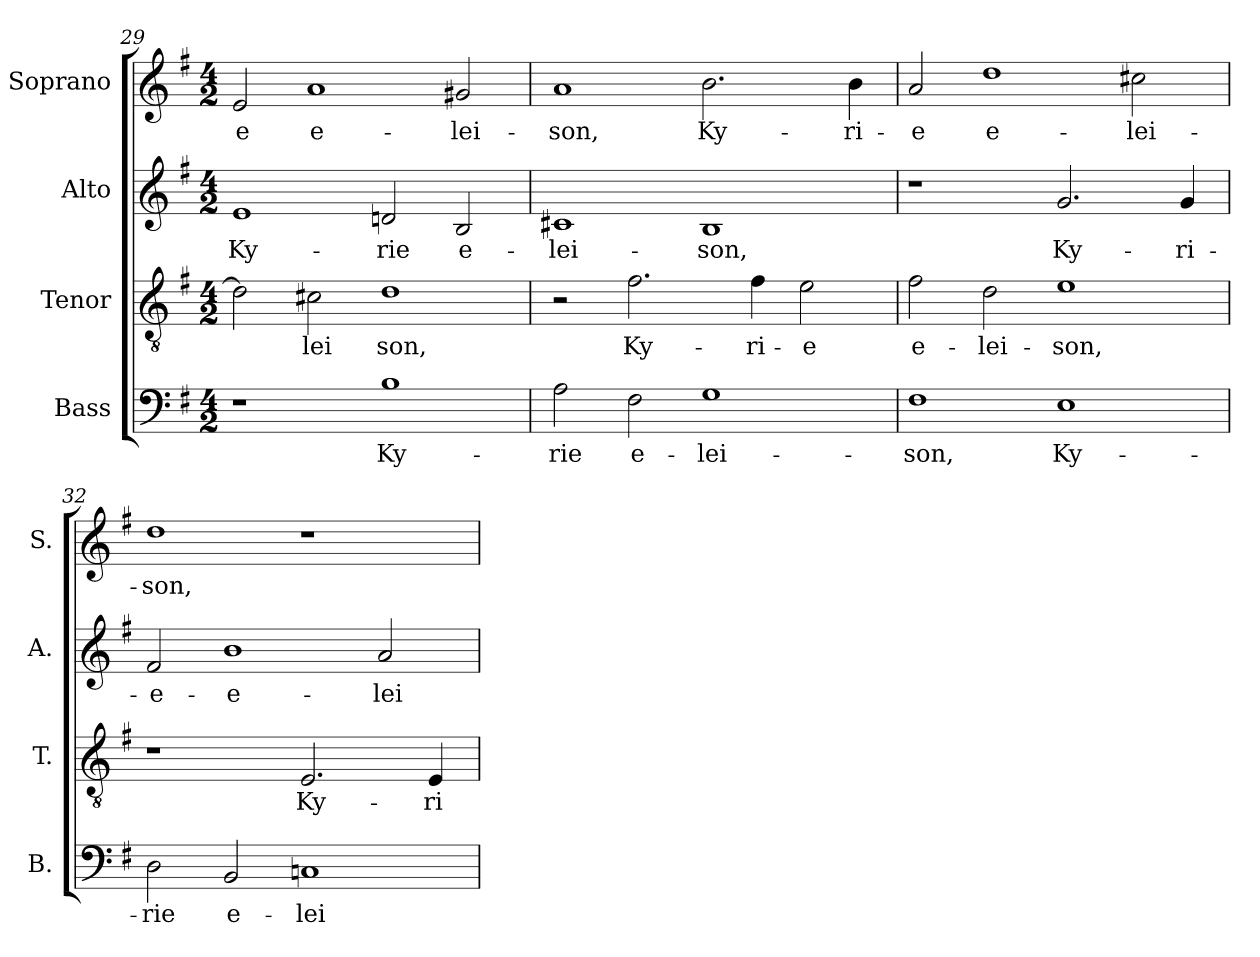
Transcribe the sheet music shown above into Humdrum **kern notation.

**kern	**text	**kern	**text	**kern	**text	**kern	**text
*part4	*part4	*part3	*part3	*part2	*part2	*part1	*part1
*staff4	*staff4	*staff3	*staff3	*staff2	*staff2	*staff1	*staff1
*I"Bass	*	*I"Tenor	*	*I"Alto	*	*I"Soprano	*
*I'B.	*	*I'T.	*	*I'A.	*	*I'S.	*
*clefF4	*	*clefGv2	*	*clefG2	*	*clefG2	*
*	*	*ITrd7c12	*	*	*	*	*
*k[f#]	*	*k[f#]	*	*k[f#]	*	*k[f#]	*
*G:	*	*G:	*	*G:	*	*G:	*
*M4/2	*	*M4/2	*	*M4/2	*	*M4/2	*
=29	=29	=29	=29	=29	=29	=29	=29
!	!	!	!	!	!LO:LY:b:color=#000000	!	!
!	!	!	!	!	!	!	!LO:LY:b:color=#000000
1r	.	2Di\]	.	1ei	Ky-	2ei/	-e
!	!	!	!LO:LY:b:color=#000000	!	!	!	!
!	!	!	!	!	!	!	!LO:LY:b:color=#000000
.	.	2C#Xi\	-lei	.	.	1ai	e-
!	!LO:LY:b:color=#000000	!	!	!	!	!	!
!	!	!	!LO:LY:b:color=#000000	!	!	!	!
!	!	!	!	!	!LO:LY:b:color=#000000	!	!
1Bi	Ky-	1Di	son,	2dni/	-rie	.	.
!	!	!	!	!	!LO:LY:b:color=#000000	!	!
!	!	!	!	!	!	!	!LO:LY:b:color=#000000
.	.	.	.	2Bi/	e-	2g#Xi/	-lei-
=30	=30	=30	=30	=30	=30	=30	=30
!	!LO:LY:b:color=#000000	!	!	!	!	!	!
!	!	!	!	!	!LO:LY:b:color=#000000	!	!
!	!	!	!	!	!	!	!LO:LY:b:color=#000000
2Ai\	-rie	2r	.	1c#Xi	-lei-	1ai	-son,
!	!LO:LY:b:color=#000000	!	!	!	!	!	!
!	!	!	!LO:LY:b:color=#000000	!	!	!	!
2F#i\	e-	2.F#i\	Ky-	.	.	.	.
!	!LO:LY:b:color=#000000	!	!	!	!	!	!
!	!	!	!	!	!LO:LY:b:color=#000000	!	!
!	!	!	!	!	!	!	!LO:LY:b:color=#000000
1Gi	-lei-	.	.	1Bi	-son,	2.bi\	Ky-
!	!	!	!LO:LY:b:color=#000000	!	!	!	!
.	.	4F#i\	-ri-	.	.	.	.
!	!	!	!LO:LY:b:color=#000000	!	!	!	!
.	.	2Ei\	-e	.	.	.	.
!	!	!	!	!	!	!	!LO:LY:b:color=#000000
.	.	.	.	.	.	4bi\	-ri-
!!LO:LB:g=z
=31	=31	=31	=31	=31	=31	=31	=31
!	!LO:LY:b:color=#000000	!	!	!	!	!	!
!	!	!	!LO:LY:b:color=#000000	!	!	!	!
!	!	!	!	!	!	!	!LO:LY:b:color=#000000
1F#i	-son,	2F#i\	e-	1r	.	2ai/	-e
!	!	!	!LO:LY:b:color=#000000	!	!	!	!
!	!	!	!	!	!	!	!LO:LY:b:color=#000000
.	.	2Di\	-lei-	.	.	1ddi	e-
!	!LO:LY:b:color=#000000	!	!	!	!	!	!
!	!	!	!LO:LY:b:color=#000000	!	!	!	!
!	!	!	!	!	!LO:LY:b:color=#000000	!	!
1Ei	Ky-	1Ei	-son,	2.gi/	Ky-	.	.
!	!	!	!	!	!	!	!LO:LY:b:color=#000000
.	.	.	.	.	.	2cc#Xi\	-lei-
!	!	!	!	!	!LO:LY:b:color=#000000	!	!
.	.	.	.	4gi/	-ri-	.	.
=32	=32	=32	=32	=32	=32	=32	=32
!	!LO:LY:b:color=#000000	!	!	!	!	!	!
!	!	!	!	!	!LO:LY:b:color=#000000	!	!
!	!	!	!	!	!	!	!LO:LY:b:color=#000000
2Di\	-rie	1r	.	2f#i/	-e-	1ddi	-son,
!	!LO:LY:b:color=#000000	!	!	!	!	!	!
!	!	!	!	!	!LO:LY:b:color=#000000	!	!
2BBi/	e-	.	.	1bi	-e-	.	.
!	!LO:LY:b:color=#000000	!	!	!	!	!	!
!	!	!	!LO:LY:b:color=#000000	!	!	!	!
1Cni	-lei-	2.EEi/	Ky-	.	.	1r	.
!	!	!	!	!	!LO:LY:b:color=#000000	!	!
.	.	.	.	2ai/	-lei-	.	.
!	!	!	!LO:LY:b:color=#000000	!	!	!	!
.	.	4EEi/	-ri-	.	.	.	.
=	=	=	=	=	=	=	=
*-	*-	*-	*-	*-	*-	*-	*-
